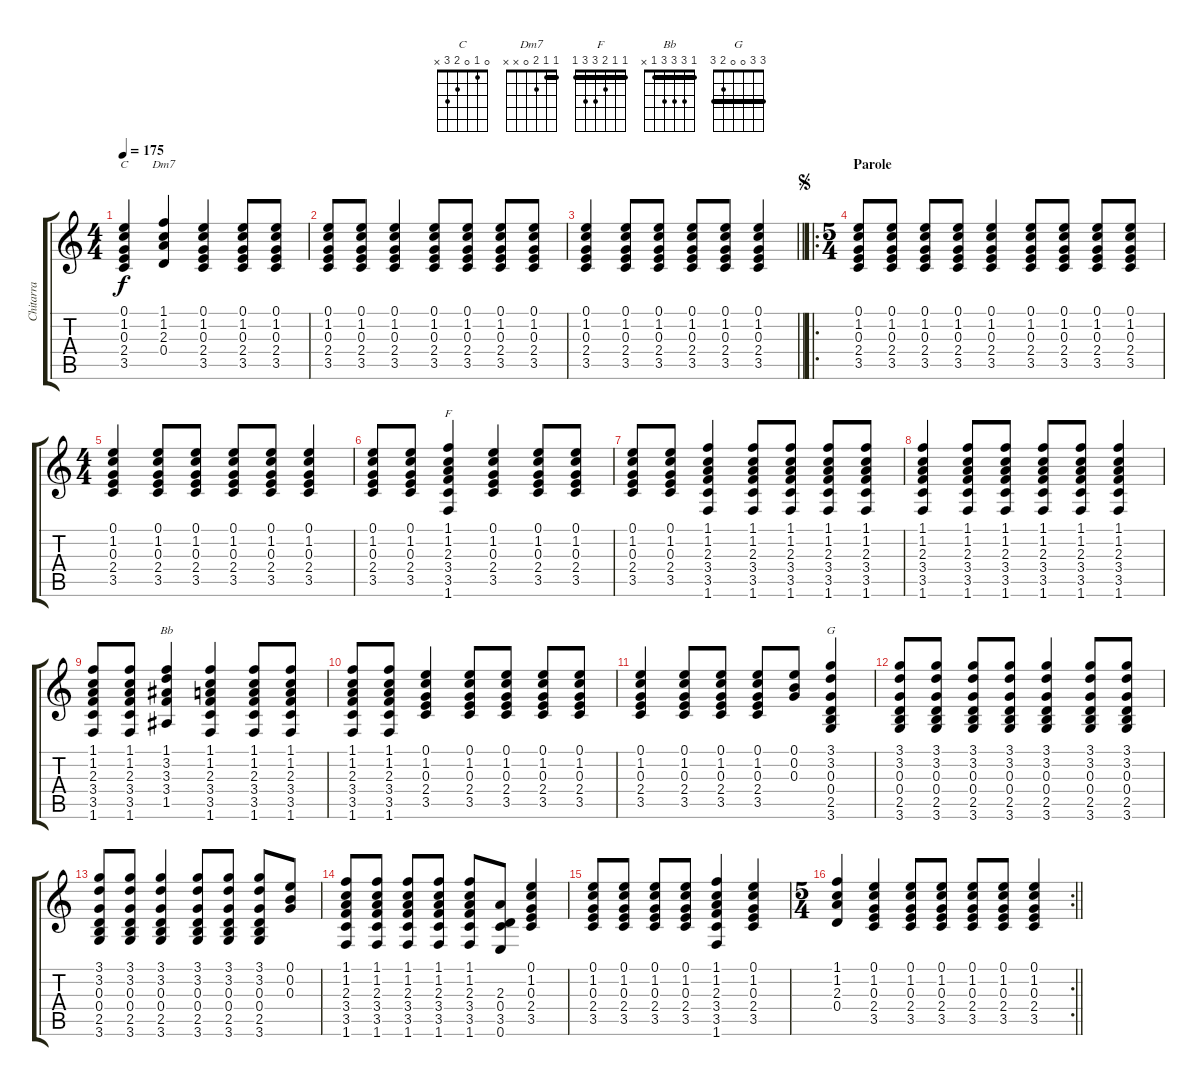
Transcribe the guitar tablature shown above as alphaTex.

\track ("Chitarra" "Chitarra") {instrument acousticguitarnylon}
\staff {score tabs}
\tuning (E4 B3 G3 D3 A2 E2) {hide}
\chord ("C" 0 1 0 2 3 x)
\chord ("Dm7" 1 1 2 0 x x) {barre 1}
\chord ("F" 1 1 2 3 3 1) {barre 1}
\chord ("Bb" 1 3 3 3 1 x) {barre 1}
\chord ("G" 3 3 0 0 2 3) {barre 3}
\ts (4 4)
\tempo 175
\clef g2
\ks c
(0.1 1.2 0.3 2.4 3.5).4{ch "C" dy f} (1.1 1.2 2.3 0.4).4{ch "Dm7"} (0.1 1.2 0.3 2.4 3.5).4 (0.1 1.2 0.3 2.4 3.5).8 (0.1 1.2 0.3 2.4 3.5).8 |
(0.1 1.2 0.3 2.4 3.5).8 (0.1 1.2 0.3 2.4 3.5).8 (0.1 1.2 0.3 2.4 3.5).4 (0.1 1.2 0.3 2.4 3.5).8 (0.1 1.2 0.3 2.4 3.5).8 (0.1 1.2 0.3 2.4 3.5).8 (0.1 1.2 0.3 2.4 3.5).8 |
\barLineRight lightlight
(0.1 1.2 0.3 2.4 3.5).4 (0.1 1.2 0.3 2.4 3.5).8 (0.1 1.2 0.3 2.4 3.5).8 (0.1 1.2 0.3 2.4 3.5).8 (0.1 1.2 0.3 2.4 3.5).8 (0.1 1.2 0.3 2.4 3.5).4 |
\ro
\ts (5 4)
\section ("" "Parole")
\jump segno
(0.1 1.2 0.3 2.4 3.5).8 (0.1 1.2 0.3 2.4 3.5).8 (0.1 1.2 0.3 2.4 3.5).8 (0.1 1.2 0.3 2.4 3.5).8 (0.1 1.2 0.3 2.4 3.5).4 (0.1 1.2 0.3 2.4 3.5).8 (0.1 1.2 0.3 2.4 3.5).8 (0.1 1.2 0.3 2.4 3.5).8 (0.1 1.2 0.3 2.4 3.5).8 |
\ts (4 4)
(0.1 1.2 0.3 2.4 3.5).4 (0.1 1.2 0.3 2.4 3.5).8 (0.1 1.2 0.3 2.4 3.5).8 (0.1 1.2 0.3 2.4 3.5).8 (0.1 1.2 0.3 2.4 3.5).8 (0.1 1.2 0.3 2.4 3.5).4 |
(0.1 1.2 0.3 2.4 3.5).8 (0.1 1.2 0.3 2.4 3.5).8 (1.1 1.2 2.3 3.4 3.5 1.6).4{ch "F"} (0.1 1.2 0.3 2.4 3.5).4 (0.1 1.2 0.3 2.4 3.5).8 (0.1 1.2 0.3 2.4 3.5).8 |
(0.1 1.2 0.3 2.4 3.5).8 (0.1 1.2 0.3 2.4 3.5).8 (1.1 1.2 2.3 3.4 3.5 1.6).4 (1.1 1.2 2.3 3.4 3.5 1.6).8 (1.1 1.2 2.3 3.4 3.5 1.6).8 (1.1 1.2 2.3 3.4 3.5 1.6).8 (1.1 1.2 2.3 3.4 3.5 1.6).8 |
(1.1 1.2 2.3 3.4 3.5 1.6).4 (1.1 1.2 2.3 3.4 3.5 1.6).8 (1.1 1.2 2.3 3.4 3.5 1.6).8 (1.1 1.2 2.3 3.4 3.5 1.6).8 (1.1 1.2 2.3 3.4 3.5 1.6).8 (1.1 1.2 2.3 3.4 3.5 1.6).4 |
(1.1 1.2 2.3 3.4 3.5 1.6).8 (1.1 1.2 2.3 3.4 3.5 1.6).8 (1.1 3.2 3.3 3.4 1.5).4{ch "Bb"} (1.1 1.2 2.3 3.4 3.5 1.6).4 (1.1 1.2 2.3 3.4 3.5 1.6).8 (1.1 1.2 2.3 3.4 3.5 1.6).8 |
(1.1 1.2 2.3 3.4 3.5 1.6).8 (1.1 1.2 2.3 3.4 3.5 1.6).8 (0.1 1.2 0.3 2.4 3.5).4 (0.1 1.2 0.3 2.4 3.5).8 (0.1 1.2 0.3 2.4 3.5).8 (0.1 1.2 0.3 2.4 3.5).8 (0.1 1.2 0.3 2.4 3.5).8 |
(0.1 1.2 0.3 2.4 3.5).4 (0.1 1.2 0.3 2.4 3.5).8 (0.1 1.2 0.3 2.4 3.5).8 (0.1 1.2 0.3 2.4 3.5).8 (0.1 0.2 0.3).8 (3.1 3.2 0.3 0.4 2.5 3.6).4{ch "G"} |
(3.1 3.2 0.3 0.4 2.5 3.6).8 (3.1 3.2 0.3 0.4 2.5 3.6).8 (3.1 3.2 0.3 0.4 2.5 3.6).8 (3.1 3.2 0.3 0.4 2.5 3.6).8 (3.1 3.2 0.3 0.4 2.5 3.6).4 (3.1 3.2 0.3 0.4 2.5 3.6).8 (3.1 3.2 0.3 0.4 2.5 3.6).8 |
(3.1 3.2 0.3 0.4 2.5 3.6).8 (3.1 3.2 0.3 0.4 2.5 3.6).8 (3.1 3.2 0.3 0.4 2.5 3.6).4 (3.1 3.2 0.3 0.4 2.5 3.6).8 (3.1 3.2 0.3 0.4 2.5 3.6).8 (3.1 3.2 0.3 0.4 2.5 3.6).8 (0.1 0.2 0.3).8 |
(1.1 1.2 2.3 3.4 3.5 1.6).8 (1.1 1.2 2.3 3.4 3.5 1.6).8 (1.1 1.2 2.3 3.4 3.5 1.6).8 (1.1 1.2 2.3 3.4 3.5 1.6).8 (1.1 1.2 2.3 3.4 3.5 1.6).8 (2.3 0.4 3.5 0.6).8 (0.1 1.2 0.3 2.4 3.5).4 |
(0.1 1.2 0.3 2.4 3.5).8 (0.1 1.2 0.3 2.4 3.5).8 (0.1 1.2 0.3 2.4 3.5).8 (0.1 1.2 0.3 2.4 3.5).8 (1.1 1.2 2.3 3.4 3.5 1.6).4 (0.1 1.2 0.3 2.4 3.5).4 |
\rc 2
\ts (5 4)
\barLineRight lightlight
(1.1 1.2 2.3 0.4).4 (0.1 1.2 0.3 2.4 3.5).4 (0.1 1.2 0.3 2.4 3.5).8 (0.1 1.2 0.3 2.4 3.5).8 (0.1 1.2 0.3 2.4 3.5).8 (0.1 1.2 0.3 2.4 3.5).8 (0.1 1.2 0.3 2.4 3.5).4
